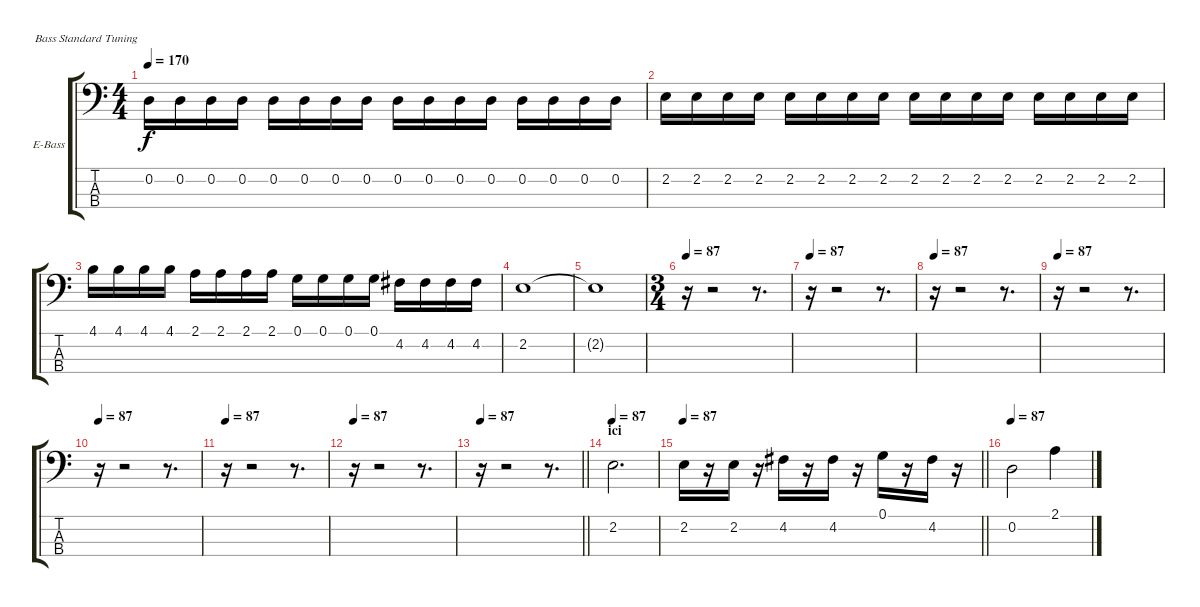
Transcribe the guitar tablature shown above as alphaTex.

\bracketExtendMode groupsimilarinstruments
\firstSystemTrackNameOrientation horizontal
\otherSystemsTrackNameOrientation horizontal
\track ("Piste 4" "E-Bass") {instrument electricbassfinger}
\staff {score tabs}
\tuning (G2 D2 A1 E1)
\ts (4 4)
\tempo 170
\clef f4
\ks c
0.2.16{dy f} 0.2.16 0.2.16 0.2.16 0.2.16 0.2.16 0.2.16 0.2.16 0.2.16 0.2.16 0.2.16 0.2.16 0.2.16 0.2.16 0.2.16 0.2.16 |
2.2.16 2.2.16 2.2.16 2.2.16 2.2.16 2.2.16 2.2.16 2.2.16 2.2.16 2.2.16 2.2.16 2.2.16 2.2.16 2.2.16 2.2.16 2.2.16 |
4.1.16 4.1.16 4.1.16 4.1.16 2.1.16 2.1.16 2.1.16 2.1.16 0.1.16 0.1.16 0.1.16 0.1.16 4.2.16 4.2.16 4.2.16 4.2.16 |
2.2.1 |
2.2{t}.1 |
\ts (3 4)
\beaming (8 2 2 2)
\tempo 87
r.16 r.2 r.8{d} |
\tempo 87
r.16 r.2 r.8{d} |
\tempo 87
r.16 r.2 r.8{d} |
\tempo 87
r.16 r.2 r.8{d} |
\tempo 87
r.16 r.2 r.8{d} |
\tempo 87
r.16 r.2 r.8{d} |
\tempo 87
r.16 r.2 r.8{d} |
\tempo 87
\barLineRight lightlight
r.16 r.2 r.8{d} |
\section ("" "ici")
\tempo 87
2.2.2{d} |
\tempo 87
\barLineRight lightlight
2.2.16 r.16 2.2.16 r.16 4.2.16 r.16 4.2.16 r.16 0.1.16 r.16 4.2.16 r.16 |
\tempo 87
0.2.2 2.1.4
